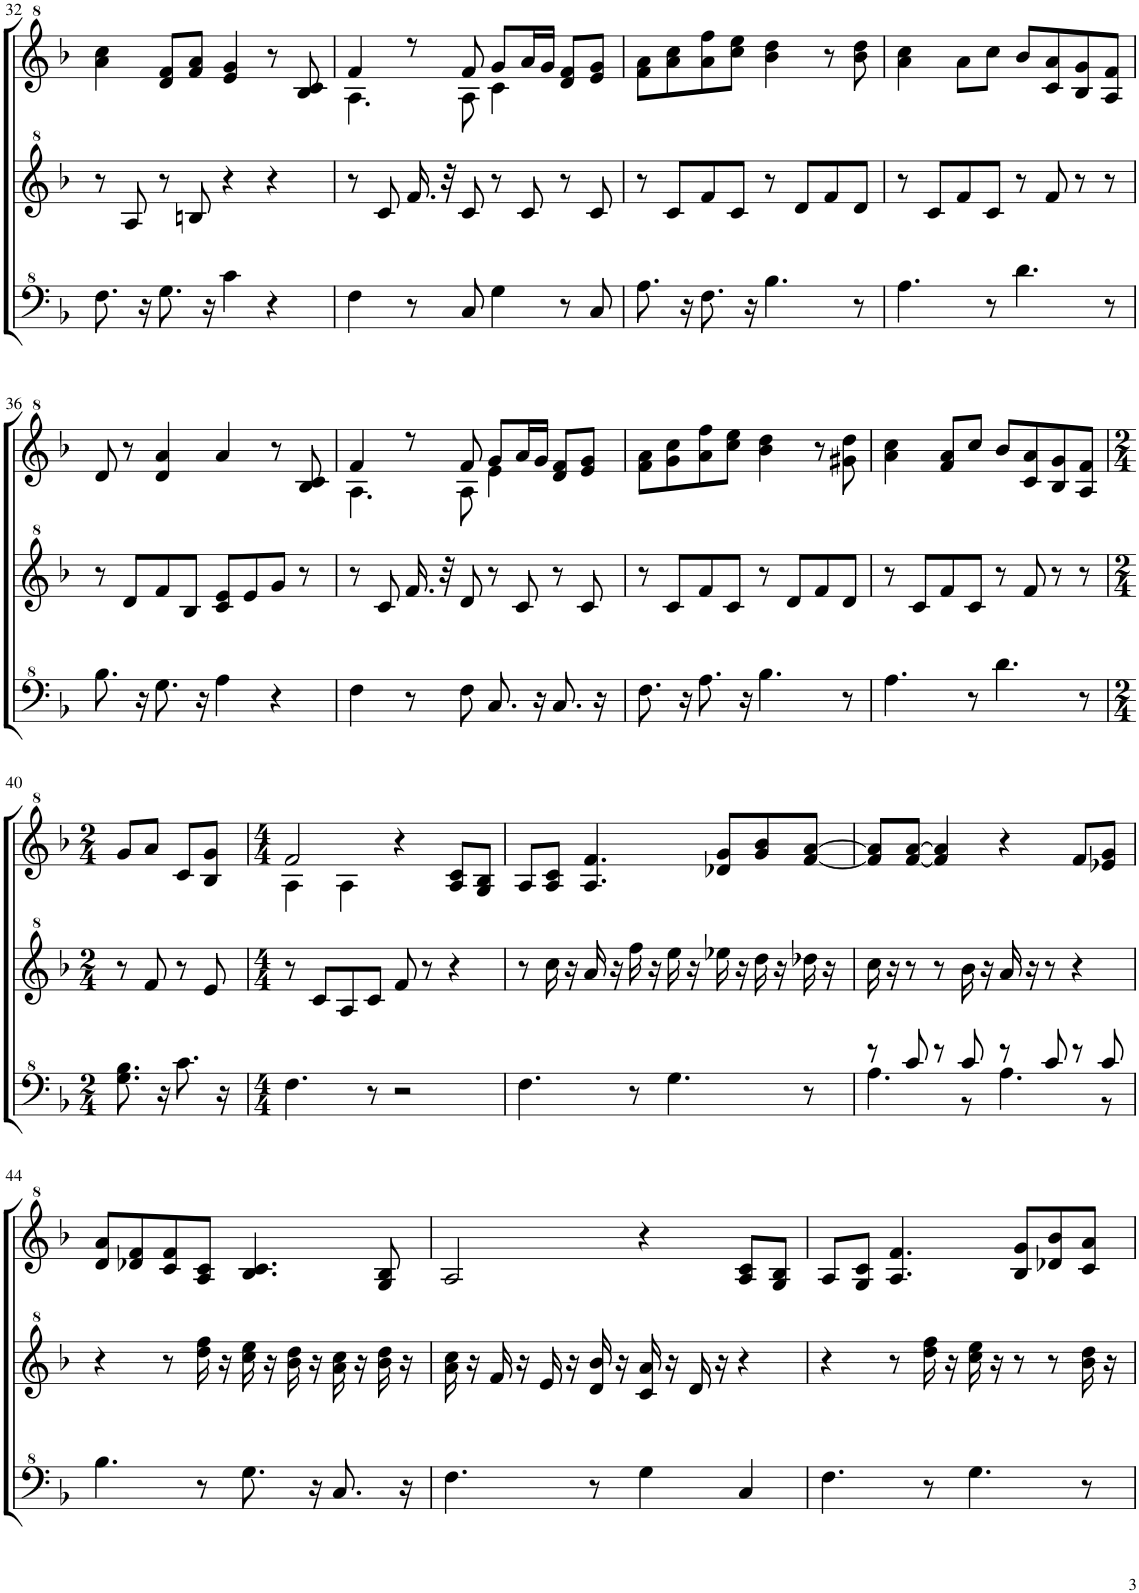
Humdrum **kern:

**kern	**kern	**kern
*part3	*part2	*part1
*staff3	*staff2	*staff1
*I"パンフルート	*I"パンフルート	*I"パンフルート
!!LO:PB:g=z
*clefF^4	*clefG^2	*clefG^2
*k[b-]	*k[b-]	*k[b-]
*M4/4	*M4/4	*M4/4
=32	=32	=32
8.f\	8r	4aa\ 4ccc\
.	8a/	.
16r	.	.
8.g\	8r	8dd/ 8ff/L
.	8bn/	8ff/ 8aa/J
16r	.	.
4cc\	4r	4ee/ 4gg/
4r	4r	8r
.	.	8b-/ 8cc/
=33	=33	=33
*	*	*^
4f\	8r	4ff/	4.a\
.	8cc/	.	.
8r	16.ff/	8r	.
.	32r	.	.
8c/	8cc/	8ff/	8a\
4g\	8r	8gg/L	4cc\
.	8cc/	16aa/L	.
.	.	16gg/JJ	.
8r	8r	8dd/ 8ff/L	4ryy
8c/	8cc/	8ee/ 8gg/J	.
*	*	*v	*v
=34	=34	=34
8.a\	8r	8ff\ 8aa\L
.	8cc/L	8aa\ 8ccc\
16r	.	.
8.f\	8ff/	8aa\ 8fff\
.	8cc/J	8ccc\ 8eee\J
16r	.	.
4.b-\	8r	4bb-\ 4ddd\
.	8dd/L	.
.	8ff/	8r
8r	8dd/J	8bb-\ 8ddd\
=35	=35	=35
4.a\	8r	4aa\ 4ccc\
.	8cc/L	.
.	8ff/	8aa\L
8r	8cc/J	8ccc\J
4.dd\	8r	8bb-/L
.	8ff/	8cc/ 8aa/
.	8r	8b-/ 8gg/
8r	8r	8a/ 8ff/J
!!LO:LB:g=z
=36	=36	=36
8.b-\	8r	8dd/
.	8dd/L	8r
16r	.	.
8.g\	8ff/	4dd/ 4aa/
.	8b-/J	.
16r	.	.
4a\	8cc/ 8ee/L	4aa/
.	8ee/	.
4r	8gg/J	8r
.	8r	8b-/ 8cc/
=37	=37	=37
*	*	*^
4f\	8r	4ff/	4.a\
.	8cc/	.	.
8r	16.ff/	8r	.
.	32r	.	.
8f\	8dd/	8ff/	8a\
8.c/	8r	8gg/L	4ee\
.	8cc/	16aa/L	.
16r	.	16gg/JJ	.
8.c/	8r	8dd/ 8ff/L	4ryy
.	8cc/	8ee/ 8gg/J	.
16r	.	.	.
*	*	*v	*v
=38	=38	=38
8.f\	8r	8ff\ 8aa\L
.	8cc/L	8gg\ 8ccc\
16r	.	.
8.a\	8ff/	8aa\ 8fff\
.	8cc/J	8ccc\ 8eee\J
16r	.	.
4.b-\	8r	4bb-\ 4ddd\
.	8dd/L	.
.	8ff/	8r
8r	8dd/J	8gg#X\ 8ddd\
=39	=39	=39
4.a\	8r	4aa\ 4ccc\
.	8cc/L	.
.	8ff/	8ff/ 8aa/L
8r	8cc/J	8ccc/J
4.dd\	8r	8bb-/L
.	8ff/	8cc/ 8aa/
.	8r	8b-/ 8gg/
8r	8r	8a/ 8ff/J
!!LO:LB:g=z
=40	=40	=40
*M2/4	*M2/4	*M2/4
8.g\ 8.b-\	8r	8gg/L
.	8ff/	8aa/J
16r	.	.
8.cc\	8r	8cc/L
.	8ee/	8b-/ 8gg/J
16r	.	.
=41	=41	=41
*M4/4	*M4/4	*M4/4
*	*	*^
4.f\	8r	2ff/	4a\
.	8cc/L	.	.
.	8a/	.	4a\
8r	8cc/J	.	.
2r	8ff/	4r	2ryy
.	8r	.	.
.	4r	8a/ 8cc/L	.
.	.	8g/ 8b-/J	.
*	*	*v	*v
=42	=42	=42
4.f\	8r	8a/L
.	16ccc\	8a/ 8cc/J
.	16r	.
.	16aa/	4.a/ 4.ff/
.	16r	.
8r	16fff\	.
.	16r	.
4.g\	16eee\	.
.	16r	.
.	16eee-X\	8dd-X/ 8gg/L
.	16r	.
.	16ddd\	8gg/ 8bb-/
.	16r	.
8r	16ddd-X\	[8ff/ [8aa/J
.	16r	.
=43	=43	=43
*^	*	*
8r	4.a\	16ccc\	8ff/] 8aa/]L
.	.	16r	.
8cc/	.	8r	[8ff/ [8aa/J
8r	.	8r	4ff/] 4aa/]
8cc/	8r	16bb-\	.
.	.	16r	.
8r	4.a\	16aa/	4r
.	.	16r	.
8cc/	.	8r	.
8r	.	4r	8ff/L
8cc/	8r	.	8ee-X/ 8gg/J
*v	*v	*	*
!!LO:LB:g=z
=44	=44	=44
4.b-\	4r	8dd/ 8aa/L
.	.	8dd-X/ 8ff/
.	8r	8cc/ 8ff/
8r	16ddd\ 16fff\	8a/ 8cc/J
.	16r	.
8.g\	16ccc\ 16eee\	4.b-/ 4.cc/
.	16r	.
.	16bb-\ 16ddd\	.
16r	16r	.
8.c/	16aa\ 16ccc\	.
.	16r	.
.	16bb-\ 16ddd\	8g/ 8b-/
16r	16r	.
=45	=45	=45
4.f\	16aa\ 16ccc\	2a/
.	16r	.
.	16ff/	.
.	16r	.
.	16ee/	.
.	16r	.
8r	16dd/ 16bb-/	.
.	16r	.
4g\	16cc/ 16aa/	4r
.	16r	.
.	16dd/	.
.	16r	.
4c/	4r	8a/ 8cc/L
.	.	8g/ 8b-/J
=46	=46	=46
4.f\	4r	8a/L
.	.	8g/ 8cc/J
.	8r	4.a/ 4.ff/
8r	16ddd\ 16fff\	.
.	16r	.
4.g\	16ccc\ 16eee\	.
.	16r	.
.	8r	8b-/ 8gg/L
.	8r	8dd-X/ 8bb-/
8r	16bb-\ 16ddd\	8cc/ 8aa/J
.	16r	.
=	=	=
*-	*-	*-
